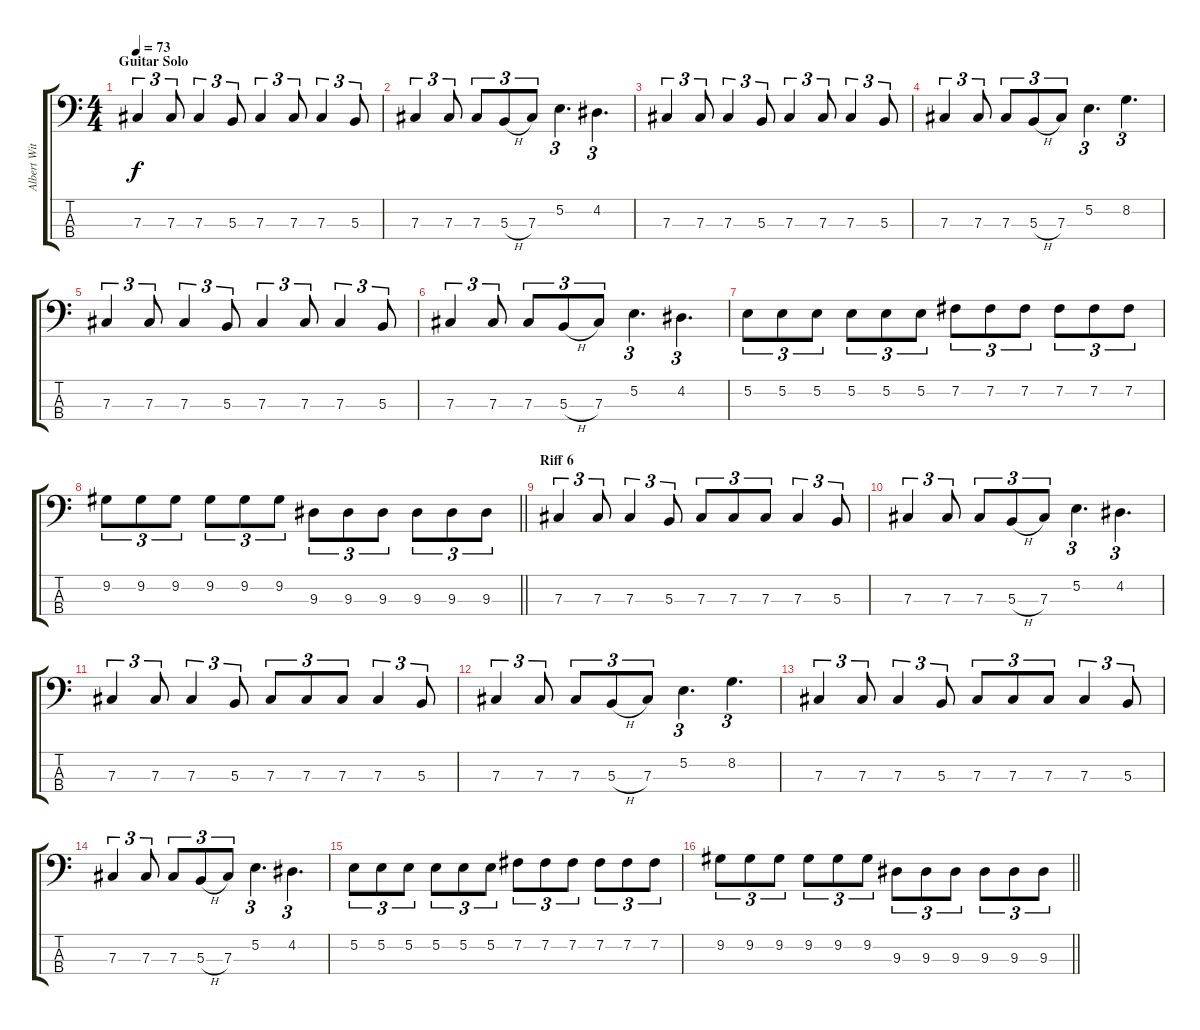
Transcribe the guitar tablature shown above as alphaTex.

\track ("Albert Witcfinder" "Albert Wit") {instrument electricbassfinger}
\staff {score tabs}
\tuning (E2 B1 Gb1 Db1) {hide}
\ts (4 4)
\section ("" "Guitar Solo")
\tempo 73
\clef f4
\ks c
7.3.4{tu (3 2) dy f} 7.3.8{tu (3 2)} 7.3.4{tu (3 2)} 5.3.8{tu (3 2)} 7.3.4{tu (3 2)} 7.3.8{tu (3 2)} 7.3.4{tu (3 2)} 5.3.8{tu (3 2)} |
7.3.4{tu (3 2)} 7.3.8{tu (3 2)} 7.3.8{tu (3 2)} 5.3{h}.8{tu (3 2)} 7.3.8{tu (3 2)} 5.2.4{d tu (3 2)} 4.2.4{d tu (3 2)} |
7.3.4{tu (3 2)} 7.3.8{tu (3 2)} 7.3.4{tu (3 2)} 5.3.8{tu (3 2)} 7.3.4{tu (3 2)} 7.3.8{tu (3 2)} 7.3.4{tu (3 2)} 5.3.8{tu (3 2)} |
7.3.4{tu (3 2)} 7.3.8{tu (3 2)} 7.3.8{tu (3 2)} 5.3{h}.8{tu (3 2)} 7.3.8{tu (3 2)} 5.2.4{d tu (3 2)} 8.2.4{d tu (3 2)} |
7.3.4{tu (3 2)} 7.3.8{tu (3 2)} 7.3.4{tu (3 2)} 5.3.8{tu (3 2)} 7.3.4{tu (3 2)} 7.3.8{tu (3 2)} 7.3.4{tu (3 2)} 5.3.8{tu (3 2)} |
7.3.4{tu (3 2)} 7.3.8{tu (3 2)} 7.3.8{tu (3 2)} 5.3{h}.8{tu (3 2)} 7.3.8{tu (3 2)} 5.2.4{d tu (3 2)} 4.2.4{d tu (3 2)} |
5.2.8{tu (3 2)} 5.2.8{tu (3 2)} 5.2.8{tu (3 2)} 5.2.8{tu (3 2)} 5.2.8{tu (3 2)} 5.2.8{tu (3 2)} 7.2.8{tu (3 2)} 7.2.8{tu (3 2)} 7.2.8{tu (3 2)} 7.2.8{tu (3 2)} 7.2.8{tu (3 2)} 7.2.8{tu (3 2)} |
\barLineRight lightlight
9.2.8{tu (3 2)} 9.2.8{tu (3 2)} 9.2.8{tu (3 2)} 9.2.8{tu (3 2)} 9.2.8{tu (3 2)} 9.2.8{tu (3 2)} 9.3.8{tu (3 2)} 9.3.8{tu (3 2)} 9.3.8{tu (3 2)} 9.3.8{tu (3 2)} 9.3.8{tu (3 2)} 9.3.8{tu (3 2)} |
\section ("" "Riff 6")
7.3.4{tu (3 2)} 7.3.8{tu (3 2)} 7.3.4{tu (3 2)} 5.3.8{tu (3 2)} 7.3.8{tu (3 2)} 7.3.8{tu (3 2)} 7.3.8{tu (3 2)} 7.3.4{tu (3 2)} 5.3.8{tu (3 2)} |
7.3.4{tu (3 2)} 7.3.8{tu (3 2)} 7.3.8{tu (3 2)} 5.3{h}.8{tu (3 2)} 7.3.8{tu (3 2)} 5.2.4{d tu (3 2)} 4.2.4{d tu (3 2)} |
7.3.4{tu (3 2)} 7.3.8{tu (3 2)} 7.3.4{tu (3 2)} 5.3.8{tu (3 2)} 7.3.8{tu (3 2)} 7.3.8{tu (3 2)} 7.3.8{tu (3 2)} 7.3.4{tu (3 2)} 5.3.8{tu (3 2)} |
7.3.4{tu (3 2)} 7.3.8{tu (3 2)} 7.3.8{tu (3 2)} 5.3{h}.8{tu (3 2)} 7.3.8{tu (3 2)} 5.2.4{d tu (3 2)} 8.2.4{d tu (3 2)} |
7.3.4{tu (3 2)} 7.3.8{tu (3 2)} 7.3.4{tu (3 2)} 5.3.8{tu (3 2)} 7.3.8{tu (3 2)} 7.3.8{tu (3 2)} 7.3.8{tu (3 2)} 7.3.4{tu (3 2)} 5.3.8{tu (3 2)} |
7.3.4{tu (3 2)} 7.3.8{tu (3 2)} 7.3.8{tu (3 2)} 5.3{h}.8{tu (3 2)} 7.3.8{tu (3 2)} 5.2.4{d tu (3 2)} 4.2.4{d tu (3 2)} |
5.2.8{tu (3 2)} 5.2.8{tu (3 2)} 5.2.8{tu (3 2)} 5.2.8{tu (3 2)} 5.2.8{tu (3 2)} 5.2.8{tu (3 2)} 7.2.8{tu (3 2)} 7.2.8{tu (3 2)} 7.2.8{tu (3 2)} 7.2.8{tu (3 2)} 7.2.8{tu (3 2)} 7.2.8{tu (3 2)} |
\barLineRight lightlight
9.2.8{tu (3 2)} 9.2.8{tu (3 2)} 9.2.8{tu (3 2)} 9.2.8{tu (3 2)} 9.2.8{tu (3 2)} 9.2.8{tu (3 2)} 9.3.8{tu (3 2)} 9.3.8{tu (3 2)} 9.3.8{tu (3 2)} 9.3.8{tu (3 2)} 9.3.8{tu (3 2)} 9.3.8{tu (3 2)}
